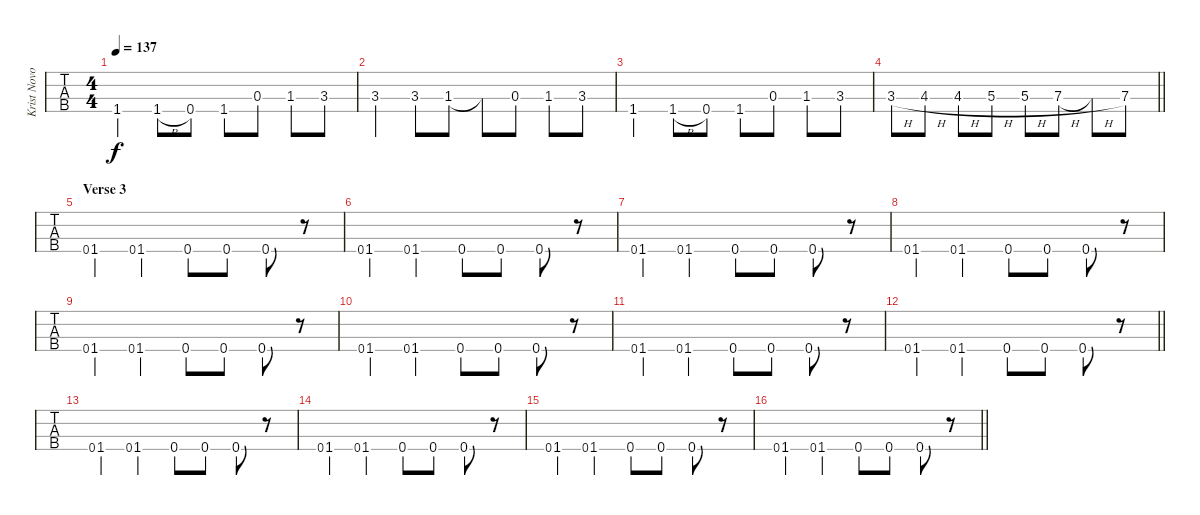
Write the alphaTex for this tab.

\track ("Krist Novoselic" "Krist Novo") {instrument electricbasspick}
\staff {tabs}
\tuning (Gb2 Db2 Ab1 Eb1) {hide}
\ts (4 4)
\tempo 137
\clef f4
\ks c
1.4.4{dy f} 1.4{h}.8 0.4.8 1.4.8 0.3.8 1.3.8 3.3.8 |
3.3.4 3.3.8 1.3.8 1.3{t}.8 0.3.8 1.3.8 3.3.8 |
1.4.4 1.4{h}.8 0.4.8 1.4.8 0.3.8 1.3.8 3.3.8 |
\barLineRight lightlight
3.3{h}.8 4.3{h}.8 4.3{h}.8 5.3{h}.8 5.3{h}.8 7.3{h}.8 7.3{h t}.8 7.3.8 |
\section ("" "Verse 3")
0.4.8{gr} 1.4.4 0.4.8{gr} 1.4.4 0.4.8 0.4.8 0.4.8 r.8 |
0.4.8{gr} 1.4.4 0.4.8{gr} 1.4.4 0.4.8 0.4.8 0.4.8 r.8 |
0.4.8{gr} 1.4.4 0.4.8{gr} 1.4.4 0.4.8 0.4.8 0.4.8 r.8 |
0.4.8{gr} 1.4.4 0.4.8{gr} 1.4.4 0.4.8 0.4.8 0.4.8 r.8 |
0.4.8{gr} 1.4.4 0.4.8{gr} 1.4.4 0.4.8 0.4.8 0.4.8 r.8 |
0.4.8{gr} 1.4.4 0.4.8{gr} 1.4.4 0.4.8 0.4.8 0.4.8 r.8 |
0.4.8{gr} 1.4.4 0.4.8{gr} 1.4.4 0.4.8 0.4.8 0.4.8 r.8 |
\barLineRight lightlight
0.4.8{gr} 1.4.4 0.4.8{gr} 1.4.4 0.4.8 0.4.8 0.4.8 r.8 |
0.4.8{gr} 1.4.4 0.4.8{gr} 1.4.4 0.4.8 0.4.8 0.4.8 r.8 |
0.4.8{gr} 1.4.4 0.4.8{gr} 1.4.4 0.4.8 0.4.8 0.4.8 r.8 |
0.4.8{gr} 1.4.4 0.4.8{gr} 1.4.4 0.4.8 0.4.8 0.4.8 r.8 |
\barLineRight lightlight
0.4.8{gr} 1.4.4 0.4.8{gr} 1.4.4 0.4.8 0.4.8 0.4.8 r.8
